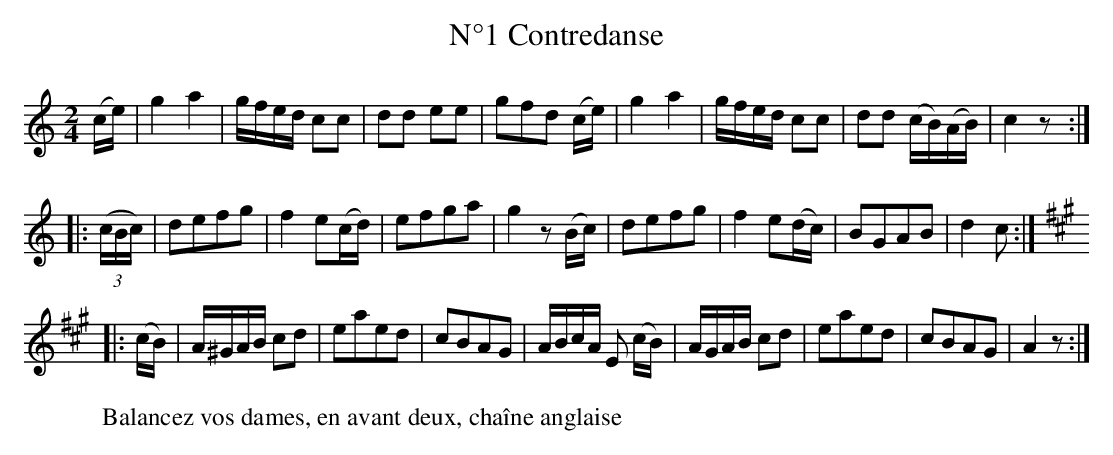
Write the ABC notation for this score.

X:1
T:N°1 Contredanse
M:2/4
K:Cmaj
L:1/16
(ce)|g4 a4|gfed c2c2|d2d2 e2e2|g2f2d2 (ce)|g4 a4|gfed c2c2|d2d2 (cB)(AB)|c4 z2:|
|:((3cBc)|d2e2f2g2|f4 e2(cd)|e2f2g2a2|g4z2 (Bc)|d2e2f2g2|f4 e2(dc)|B2G2A2B2|d4 c2:|
K:Amaj
|:(cB)|A^GAB c2d2|e2a2e2d2|c2B2A2G2|ABcA E2 (cB)|AGAB c2d2|e2a2e2d2|c2B2A2G2|A4 z2:|]
W:Balancez vos dames, en avant deux, chaîne anglaise
